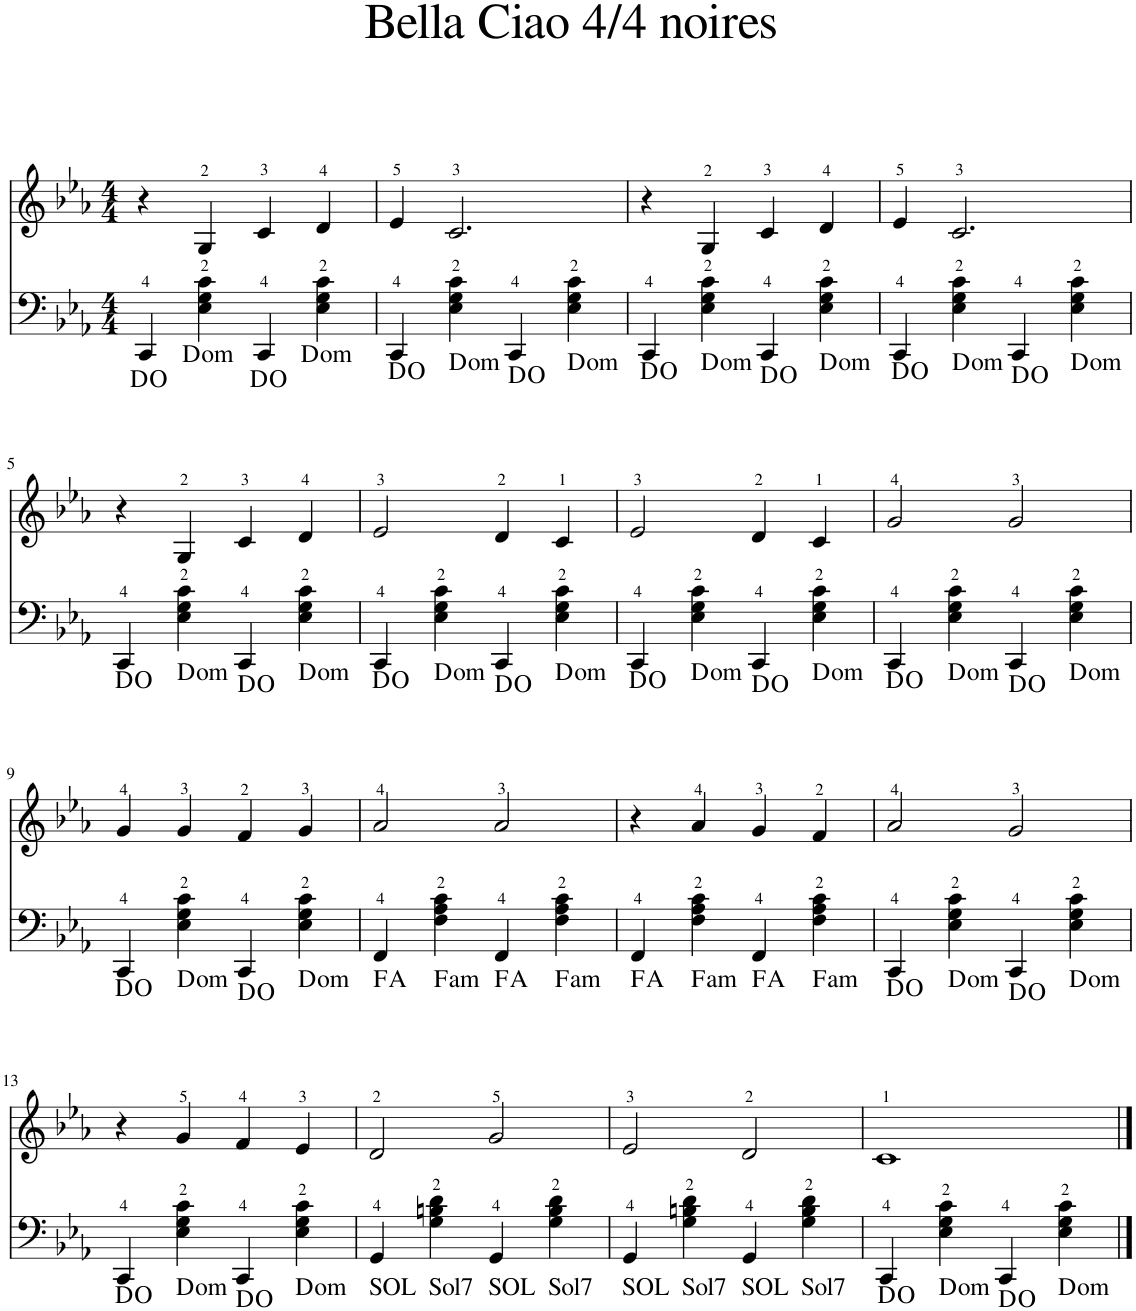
**kern	**harte	**kern
*part2	*part2	*part1
*staff2	*	*staff1
*I"Piano	*	*I"Accordéon
*I'Pno	*	*I'Acc
*clefF4	*	*clefG2
*k[b-e-a-]	*	*k[b-e-a-]
*M4/4	*	*M4/4
=1	=1	=1
!	!LO:H:kt=O	!
4CC/	D:dim	4r
4E-\ 4G\ 4c\	D:dim	4G/
!	!LO:H:kt=O	!
4CC/	D:dim	4c/
4E-\ 4G\ 4c\	D:dim	4d/
=2	=2	=2
!	!LO:H:kt=O	!
4CC/	D:dim	4e-/
4E-\ 4G\ 4c\	D:dim	2.c/
!	!LO:H:kt=O	!
4CC/	D:dim	.
4E-\ 4G\ 4c\	D:dim	.
=3	=3	=3
!	!LO:H:kt=O	!
4CC/	D:dim	4r
4E-\ 4G\ 4c\	D:dim	4G/
!	!LO:H:kt=O	!
4CC/	D:dim	4c/
4E-\ 4G\ 4c\	D:dim	4d/
=4	=4	=4
!	!LO:H:kt=O	!
4CC/	D:dim	4e-/
4E-\ 4G\ 4c\	D:dim	2.c/
!	!LO:H:kt=O	!
4CC/	D:dim	.
4E-\ 4G\ 4c\	D:dim	.
!!LO:LB:g=z
=5	=5	=5
!	!LO:H:kt=O	!
4CC/	D:dim	4r
4E-\ 4G\ 4c\	D:dim	4G/
!	!LO:H:kt=O	!
4CC/	D:dim	4c/
4E-\ 4G\ 4c\	D:dim	4d/
=6	=6	=6
!	!LO:H:kt=O	!
4CC/	D:dim	2e-/
4E-\ 4G\ 4c\	D:dim	.
!	!LO:H:kt=O	!
4CC/	D:dim	4d/
4E-\ 4G\ 4c\	D:dim	4c/
=7	=7	=7
!	!LO:H:kt=O	!
4CC/	D:dim	2e-/
4E-\ 4G\ 4c\	D:dim	.
!	!LO:H:kt=O	!
4CC/	D:dim	4d/
4E-\ 4G\ 4c\	D:dim	4c/
=8	=8	=8
!	!LO:H:kt=O	!
4CC/	D:dim	2g/
4E-\ 4G\ 4c\	D:dim	.
!	!LO:H:kt=O	!
4CC/	D:dim	2g/
4E-\ 4G\ 4c\	D:dim	.
!!LO:LB:g=z
=9	=9	=9
!	!LO:H:kt=O	!
4CC/	D:dim	4g/
4E-\ 4G\ 4c\	D:dim	4g/
!	!LO:H:kt=O	!
4CC/	D:dim	4f/
4E-\ 4G\ 4c\	D:dim	4g/
=10	=10	=10
!	!LO:H:kt=A	!
4FF/	.	2a-/
!	!LO:H:kt=am	!
4F\ 4A-\ 4c\	.	.
!	!LO:H:kt=A	!
4FF/	.	2a-/
!	!LO:H:kt=am	!
4F\ 4A-\ 4c\	.	.
=11	=11	=11
!	!LO:H:kt=A	!
4FF/	.	4r
!	!LO:H:kt=am	!
4F\ 4A-\ 4c\	.	4a-/
!	!LO:H:kt=A	!
4FF/	.	4g/
!	!LO:H:kt=am	!
4F\ 4A-\ 4c\	.	4f/
=12	=12	=12
!	!LO:H:kt=O	!
4CC/	D:dim	2a-/
4E-\ 4G\ 4c\	D:dim	.
!	!LO:H:kt=O	!
4CC/	D:dim	2g/
4E-\ 4G\ 4c\	D:dim	.
!!LO:LB:g=z
=13	=13	=13
!	!LO:H:kt=O	!
4CC/	D:dim	4r
4E-\ 4G\ 4c\	D:dim	4g/
!	!LO:H:kt=O	!
4CC/	D:dim	4f/
4E-\ 4G\ 4c\	D:dim	4e-/
=14	=14	=14
!	!LO:H:kt=SOL	!
4GG/	N	2d/
!	!LO:H:kt=Sol7	!
4G\ 4Bn\ 4d\	N	.
!	!LO:H:kt=SOL	!
4GG/	N	2g/
!	!LO:H:kt=Sol7	!
4G\ 4B\ 4d\	N	.
=15	=15	=15
!	!LO:H:kt=SOL	!
4GG/	N	2e-/
!	!LO:H:kt=Sol7	!
4G\ 4Bn\ 4d\	N	.
!	!LO:H:kt=SOL	!
4GG/	N	2d/
!	!LO:H:kt=Sol7	!
4G\ 4B\ 4d\	N	.
=16	=16	=16
!	!LO:H:kt=O	!
4CC/	D:dim	1c
4E-\ 4G\ 4c\	D:dim	.
!	!LO:H:kt=O	!
4CC/	D:dim	.
4E-\ 4G\ 4c\	D:dim	.
==	==	==
*-	*-	*-
